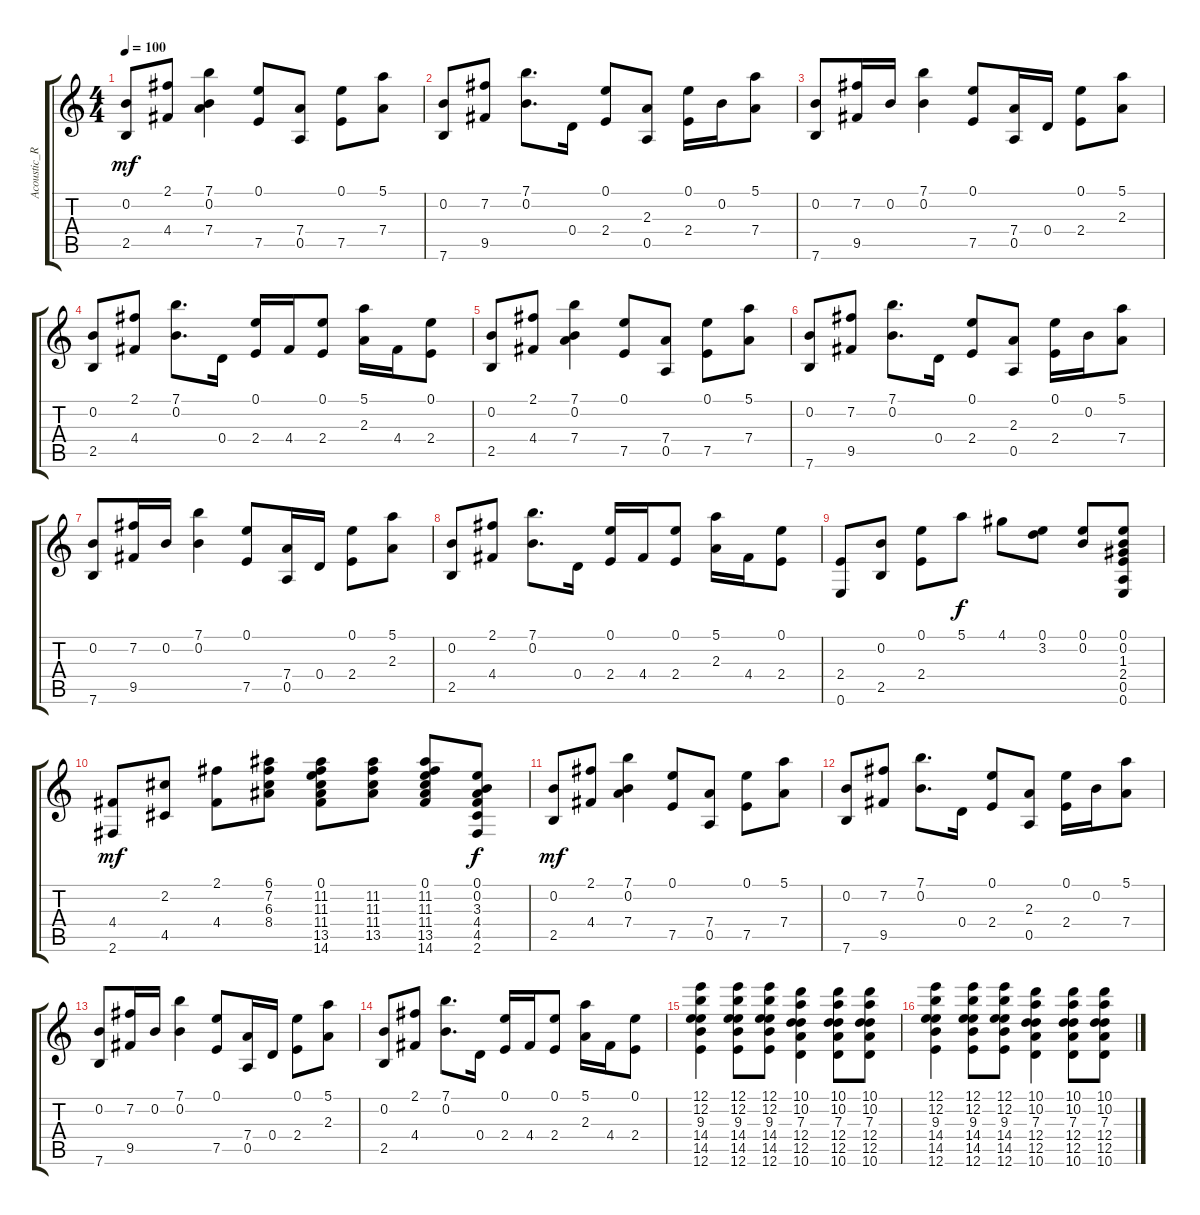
\track ("Acoustic_R" "Acoustic_R") {instrument acousticguitarsteel}
\staff {score tabs}
\tuning (E4 B3 G3 D3 A2 E2) {hide}
\ts (4 4)
\tempo 100
\clef g2
\ks c
(0.2 2.5).8{dy mf} (2.1 4.4).8 (7.1 0.2 7.4).4 (0.1 7.5).8 (7.4 0.5).8 (0.1 7.5).8 (5.1 7.4).8 |
(0.2 7.6).8 (7.2 9.5).8 (7.1 0.2).8{d} 0.4.16 (0.1 2.4).8 (2.3 0.5).8 (0.1 2.4).16 0.2.16 (5.1 7.4).8 |
(0.2 7.6).8 (7.2 9.5).16 0.2.16 (7.1 0.2).4 (0.1 7.5).8 (7.4 0.5).16 0.4.16 (0.1 2.4).8 (5.1 2.3).8 |
(0.2 2.5).8 (2.1 4.4).8 (7.1 0.2).8{d} 0.4.16 (0.1 2.4).16 4.4.16 (0.1 2.4).8 (5.1 2.3).16 4.4.16 (0.1 2.4).8 |
(0.2 2.5).8 (2.1 4.4).8 (7.1 0.2 7.4).4 (0.1 7.5).8 (7.4 0.5).8 (0.1 7.5).8 (5.1 7.4).8 |
(0.2 7.6).8 (7.2 9.5).8 (7.1 0.2).8{d} 0.4.16 (0.1 2.4).8 (2.3 0.5).8 (0.1 2.4).16 0.2.16 (5.1 7.4).8 |
(0.2 7.6).8 (7.2 9.5).16 0.2.16 (7.1 0.2).4 (0.1 7.5).8 (7.4 0.5).16 0.4.16 (0.1 2.4).8 (5.1 2.3).8 |
(0.2 2.5).8 (2.1 4.4).8 (7.1 0.2).8{d} 0.4.16 (0.1 2.4).16 4.4.16 (0.1 2.4).8 (5.1 2.3).16 4.4.16 (0.1 2.4).8 |
(2.4 0.6).8 (0.2 2.5).8 (0.1 2.4).8 5.1.8{dy f} 4.1.8 (0.1 3.2).8 (0.1 0.2).8 (0.1 0.2 1.3 2.4 0.5 0.6).8 |
(4.4 2.6).8{dy mf} (2.2 4.5).8 (2.1 4.4).8 (6.1 7.2 6.3 8.4).8 (0.1 11.2 11.3 11.4 13.5 14.6).8 (11.2 11.3 11.4 13.5).8 (0.1 11.2 11.3 11.4 13.5 14.6).8 (0.1 0.2 3.3 4.4 4.5 2.6).8{dy f} |
(0.2 2.5).8{dy mf} (2.1 4.4).8 (7.1 0.2 7.4).4 (0.1 7.5).8 (7.4 0.5).8 (0.1 7.5).8 (5.1 7.4).8 |
(0.2 7.6).8 (7.2 9.5).8 (7.1 0.2).8{d} 0.4.16 (0.1 2.4).8 (2.3 0.5).8 (0.1 2.4).16 0.2.16 (5.1 7.4).8 |
(0.2 7.6).8 (7.2 9.5).16 0.2.16 (7.1 0.2).4 (0.1 7.5).8 (7.4 0.5).16 0.4.16 (0.1 2.4).8 (5.1 2.3).8 |
(0.2 2.5).8 (2.1 4.4).8 (7.1 0.2).8{d} 0.4.16 (0.1 2.4).16 4.4.16 (0.1 2.4).8 (5.1 2.3).16 4.4.16 (0.1 2.4).8 |
(12.1 12.2 9.3 14.4 14.5 12.6).4 (12.1 12.2 9.3 14.4 14.5 12.6).8 (12.1 12.2 9.3 14.4 14.5 12.6).8 (10.1 10.2 7.3 12.4 12.5 10.6).4 (10.1 10.2 7.3 12.4 12.5 10.6).8 (10.1 10.2 7.3 12.4 12.5 10.6).8 |
(12.1 12.2 9.3 14.4 14.5 12.6).4 (12.1 12.2 9.3 14.4 14.5 12.6).8 (12.1 12.2 9.3 14.4 14.5 12.6).8 (10.1 10.2 7.3 12.4 12.5 10.6).4 (10.1 10.2 7.3 12.4 12.5 10.6).8 (10.1 10.2 7.3 12.4 12.5 10.6).8
